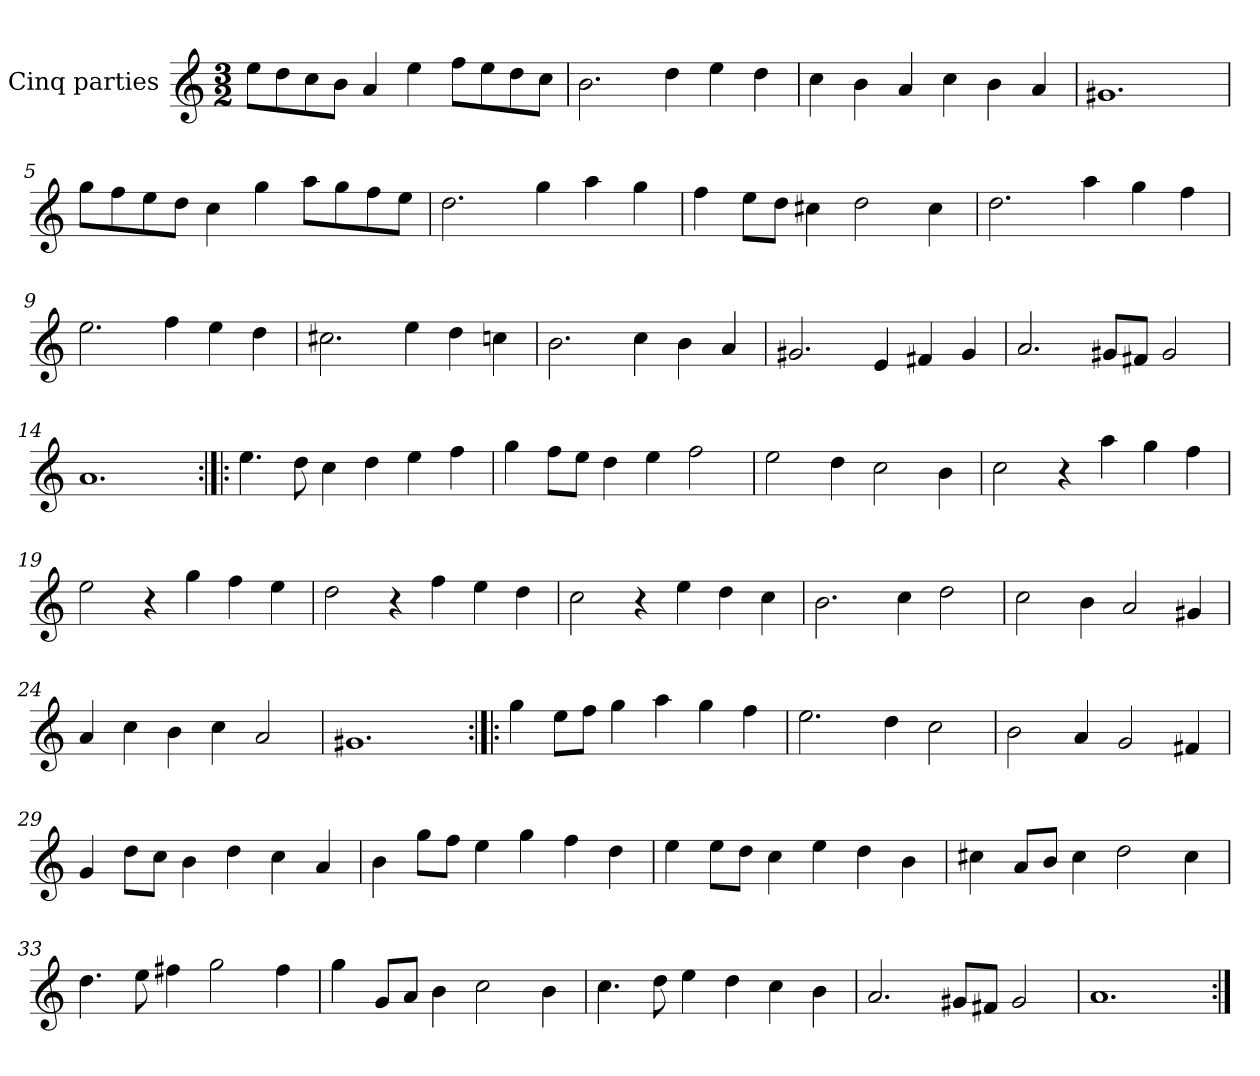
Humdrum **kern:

**kern
*part1
*staff1
*I"Cinq parties
*clefG2
*k[]
*M3/2
*MM180
=1
8ee\L
8dd\
8cc\
8b\J
4a/
4ee\
8ff\L
8ee\
8dd\
8cc\J
=2
2.b\
4dd\
4ee\
4dd\
=3
4cc\
4b\
4a/
4cc\
4b\
4a/
=4
1.g#X
=5
8gg\L
8ff\
8ee\
8dd\J
4cc\
4gg\
8aa\L
8gg\
8ff\
8ee\J
=6
2.dd\
4gg\
4aa\
4gg\
=7
4ff\
8ee\L
8dd\J
4cc#X\
2dd\
4cc#\
=8
2.dd\
4aa\
4gg\
4ff\
=9
2.ee\
4ff\
4ee\
4dd\
=10
2.cc#X\
4ee\
4dd\
4ccn\
=11
2.b\
4cc\
4b\
4a/
=12
2.g#X/
4e/
4f#i/
4g#/
=13
2.a/
8g#X/L
8f#i/J
2g#/
=14
1.a
=15:|!|:
4.ee\
8dd\
4cc\
4dd\
4ee\
4ff\
=16
4gg\
8ff\L
8ee\J
4dd\
4ee\
2ff\
=17
2ee\
4dd\
2cc\
4b\
=18
2cc\
4r
4aa\
4gg\
4ff\
=19
2ee\
4r
4gg\
4ff\
4ee\
=20
2dd\
4r
4ff\
4ee\
4dd\
=21
2cc\
4r
4ee\
4dd\
4cc\
=22
2.b\
4cc\
2dd\
=23
2cc\
4b\
2a/
4g#X/
=24
4a/
4cc\
4b\
4cc\
2a/
=25
1.g#i
=26:|!|:
4gg\
8ee\L
8ff\J
4gg\
4aa\
4gg\
4ff\
=27
2.ee\
4dd\
2cc\
=28
2b\
4a/
2g/
4f#X/
=29
4g/
8dd\L
8cc\J
4b\
4dd\
4cc\
4a/
=30
4b\
8gg\L
8ff\J
4ee\
4gg\
4ff\
4dd\
=31
4ee\
8ee\L
8dd\J
4cc\
4ee\
4dd\
4b\
=32
4cc#X\
8a/L
8b/J
4cc#\
2dd\
4cc#\
=33
4.dd\
8ee\
4ff#X\
2gg\
4ff#\
=34
4gg\
8g/L
8a/J
4b\
2cc\
4b\
=35
4.cc\
8dd\
4ee\
4dd\
4cc\
4b\
=36
2.a/
8g#X/L
8f#i/J
2g#/
=37
1.a
=:|!
*-
